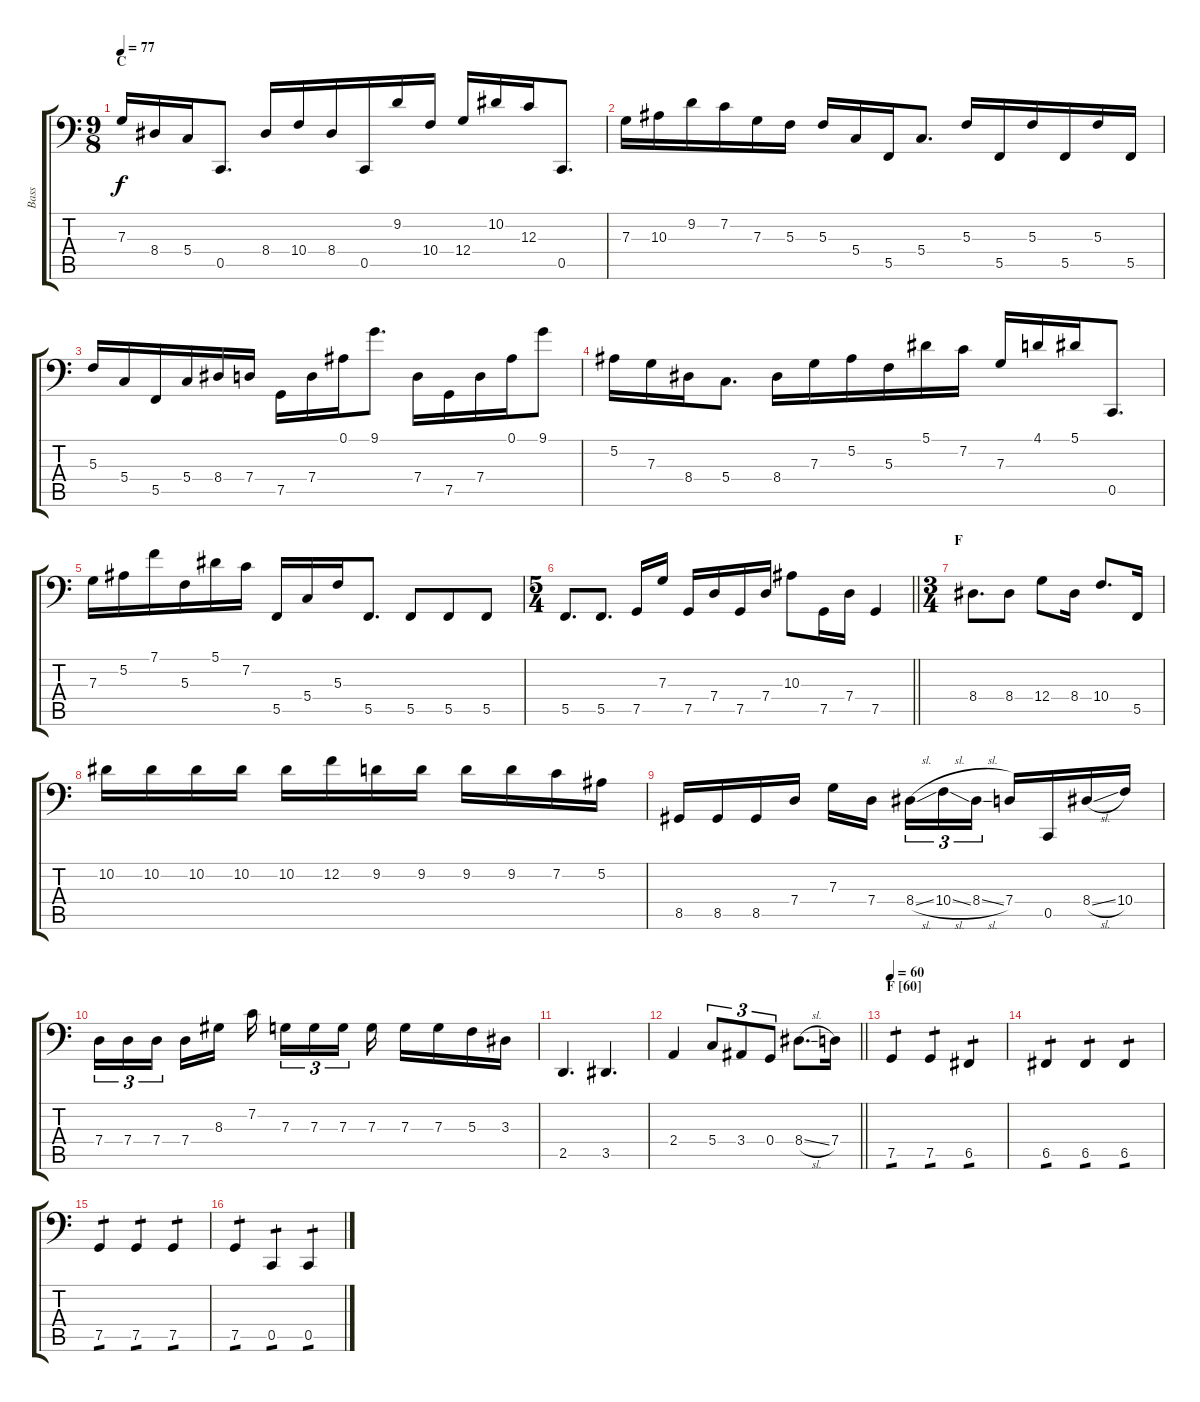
\track ("Bass" "Bass") {solo instrument electricbasspick}
\staff {score tabs}
\tuning (Bb2 F2 C2 G1 C1 A0) {hide}
\ts (9 8)
\section ("" "C")
\tempo 77
\clef f4
\ks c
7.3.16{dy f instrument electricbassfinger} 8.4.16 5.4.16 0.5.8{d} 8.4.16 10.4.16 8.4.16 0.5.16 9.2.16 10.4.16 12.4.16 10.2.16 12.3.16 0.5.8{d} |
7.3.16 10.3.16 9.2.16 7.2.16 7.3.16 5.3.16 5.3.16 5.4.16 5.5.16 5.4.8{d} 5.3.16 5.5.16 5.3.16 5.5.16 5.3.16 5.5.16 |
5.3.16 5.4.16 5.5.16 5.4.16 8.4.16 7.4.16 7.5.16 7.4.16 0.1.16 9.1.8{d} 7.4.16 7.5.16 7.4.16 0.1.16 9.1.8 |
5.2.16 7.3.16 8.4.16 5.4.8{d} 8.4.16 7.3.16 5.2.16 5.3.16 5.1.16 7.2.16 7.3.16 4.1.16 5.1.16 0.5.8{d} |
7.3.16 5.2.16 7.1.16 5.3.16 5.1.16 7.2.16 5.5.16 5.4.16 5.3.16 5.5.8{d} 5.5.8 5.5.8 5.5.8 |
\ts (5 4)
\barLineRight lightlight
5.5.8{d} 5.5.8{d} 7.5.16 7.3.16 7.5.16 7.4.16 7.5.16 7.4.16 10.3.8 7.5.16 7.4.16 7.5.4 |
\ts (3 4)
\section ("" "F")
8.4.8{d instrument electricbasspick} 8.4.8 12.4.8 8.4.16 10.4.8{d} 5.5.16 |
10.2.16 10.2.16 10.2.16 10.2.16 10.2.16 12.2.16 9.2.16 9.2.16 9.2.16 9.2.16 7.2.16 5.2.16 |
8.5.16 8.5.16 8.5.16 7.4.16 7.3.16 7.4.16{beam splitsecondary} 8.4{sl}.16{tu (3 2)} 10.4{sl}.16{tu (3 2)} 8.4{sl}.16{tu (3 2)} 7.4.16 0.5.16 8.4{sl}.16 10.4.16 |
7.4.16{tu (3 2)} 7.4.16{tu (3 2)} 7.4.16{tu (3 2) beam splitsecondary} 7.4.16 8.3.16 7.2.16{beam splitsecondary} 7.3.16{tu (3 2)} 7.3.16{tu (3 2)} 7.3.16{tu (3 2) beam splitsecondary} 7.3.16 7.3.16 7.3.16 5.3.16 3.3.16 |
2.5.4{d} 3.5.4{d} |
\barLineRight lightlight
2.4.4 5.4.8{tu (3 2)} 3.4.8{tu (3 2)} 0.4.8{tu (3 2)} 8.4{sl}.8{d} 7.4.16 |
\section ("" "F [60]")
\tempo 60
7.5.4{tp 1} 7.5.4{tp 1} 6.5.4{tp 1} |
6.5.4{tp 1} 6.5.4{tp 1} 6.5.4{tp 1} |
7.5.4{tp 1} 7.5.4{tp 1} 7.5.4{tp 1} |
7.5.4{tp 1} 0.5.4{tp 1} 0.5.4{tp 1}
